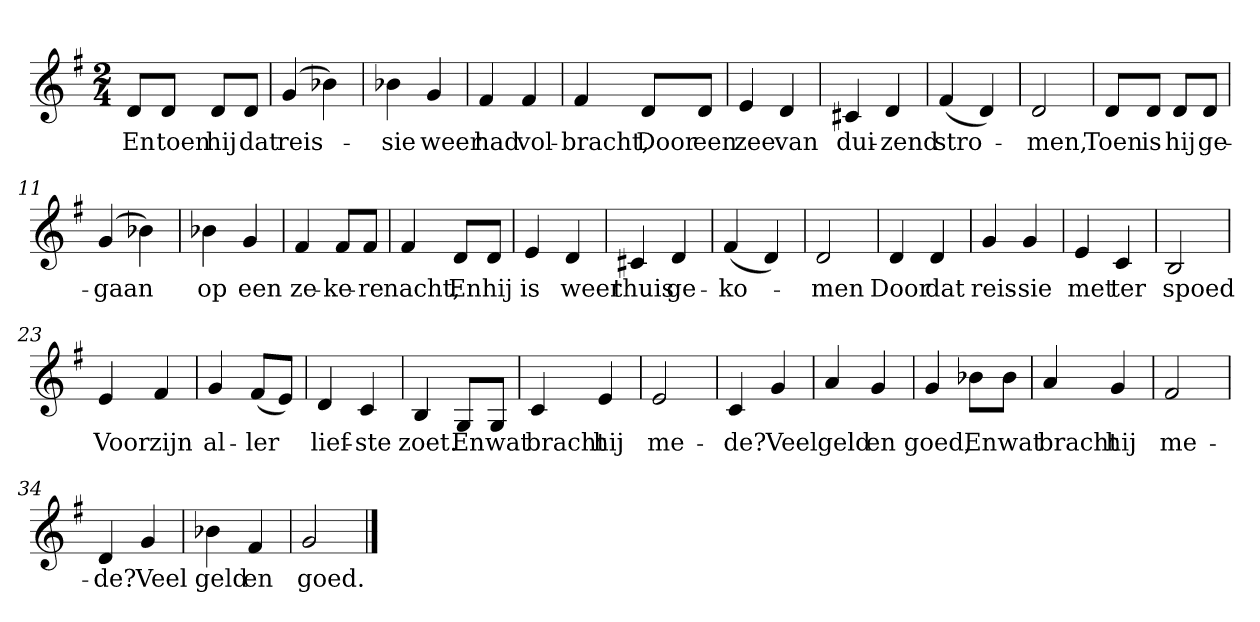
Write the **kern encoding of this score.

**kern	**text
*part1	*part1
*staff1	*staff1
*clefG2	*
*k[f#]	*
*G:	*
*M2/4	*
*MM120	*
=1	=1
8d/L	En
8d/J	toen
8d/L	hij
8d/J	dat
=2	=2
(4g	reis-
4b-X)	.
=3	=3
4b-X	-sie
4g	weer
=4	=4
4f#	had
4f#	vol-
=5	=5
4f#	-bracht,
8d/L	Door
8d/J	een
=6	=6
4e	zee
4d	van
=7	=7
4c#X	dui-
4d	-zend
=8	=8
(4f#	stro-
4d)	.
=9	=9
2d	-men,
=10	=10
8d/L	Toen
8d/J	is
8d/L	hij
8d/J	ge-
=11	=11
(4g	-gaan
4b-X)	.
=12	=12
4b-X	op
4g	een
=13	=13
4f#	ze-
8f#/L	-ke-
8f#/J	-re
=14	=14
4f#	nacht,
8d/L	En
8d/J	hij
=15	=15
4e	is
4d	weer
=16	=16
4c#X	thuis
4d	ge-
=17	=17
(4f#	-ko-
4d)	.
=18	=18
2d	-men
=19	=19
4d	Door
4d	dat
=20	=20
4g	reis-
4g	-sie
=21	=21
4e	met
4c	ter
=22	=22
2B	spoed
=23	=23
4e	Voor
4f#	zijn
=24	=24
4g	al-
(8f#/L	-ler
8e/J)	.
=25	=25
4d	lief-
4c	-ste
=26	=26
4B	zoet.
8G/L	En
8G/J	wat
=27	=27
4c	bracht
4e	hij
=28	=28
2e	me-
=29	=29
4c	-de?
4g	Veel
=30	=30
4a	geld
4g	en
=31	=31
4g	goed,
8b-X\L	En
8b-\J	wat
=32	=32
4a	bracht
4g	hij
=33	=33
2f#	me-
=34	=34
4d	-de?
4g	Veel
=35	=35
4b-X	geld
4f#	en
=36	=36
2g	goed.
==	==
*-	*-
